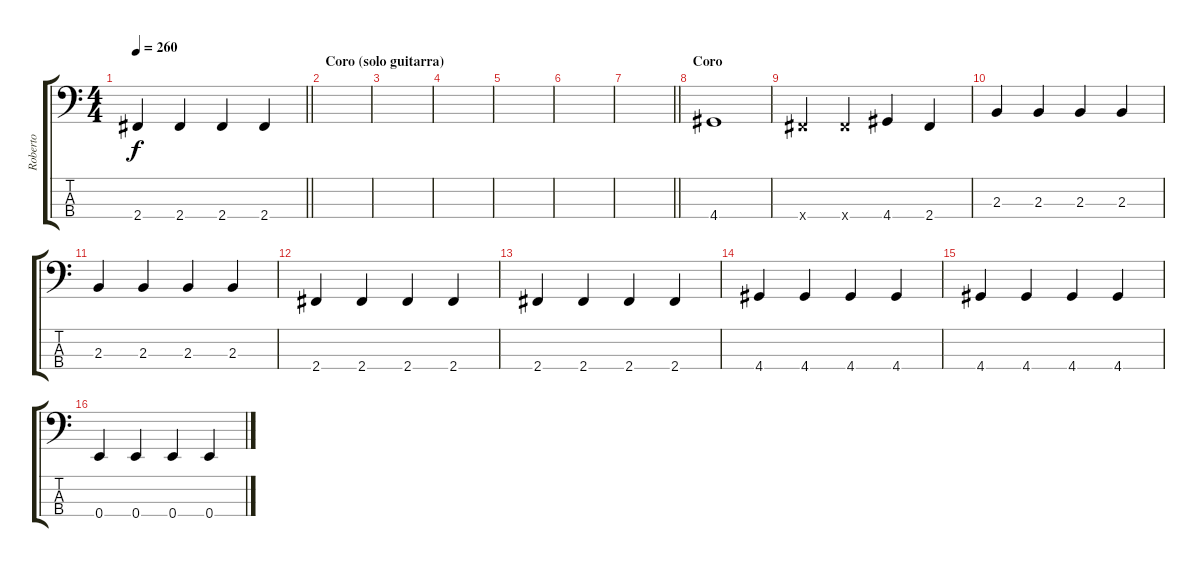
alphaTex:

\track ("Roberto" "Roberto") {instrument electricbasspick}
\staff {score tabs}
\tuning (G2 D2 A1 E1) {hide}
\ts (4 4)
\tempo 260
\clef f4
\barLineRight lightlight
\ks c
2.4.4{dy f} 2.4.4 2.4.4 2.4.4 |
\section ("" "Coro (solo guitarra)")
|
|
|
|
|
\barLineRight lightlight
|
\section ("" "Coro")
4.4.1 |
2.4{x}.4 2.4{x}.4 4.4.4 2.4.4 |
2.3.4 2.3.4 2.3.4 2.3.4 |
2.3.4 2.3.4 2.3.4 2.3.4 |
2.4.4 2.4.4 2.4.4 2.4.4 |
2.4.4 2.4.4 2.4.4 2.4.4 |
4.4.4 4.4.4 4.4.4 4.4.4 |
4.4.4 4.4.4 4.4.4 4.4.4 |
0.4.4 0.4.4 0.4.4 0.4.4
